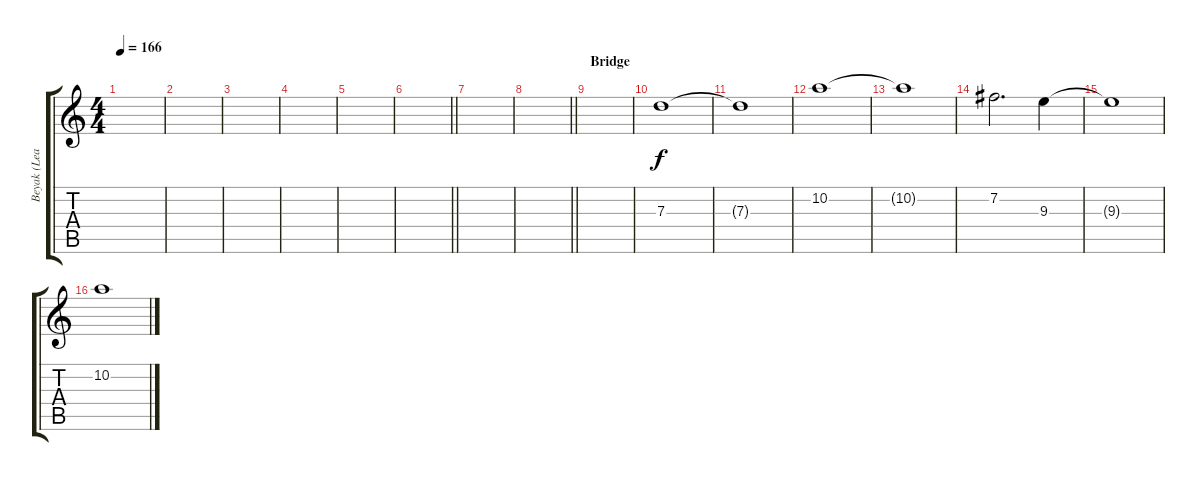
\track ("Beyak (Lead Guitar)" "Beyak (Lea") {instrument overdrivenguitar}
\staff {score tabs}
\tuning (E4 B3 G3 D3 A2 E2) {hide}
\ts (4 4)
\tempo 166
\clef g2
\ks c
|
|
|
|
|
\barLineRight lightlight
|
|
\barLineRight lightlight
|
\section ("" "Bridge")
|
7.3.1 |
7.3{t}.1 |
10.2.1 |
10.2{t}.1 |
7.2.2{d} 9.3.4 |
9.3{t}.1 |
10.2.1
